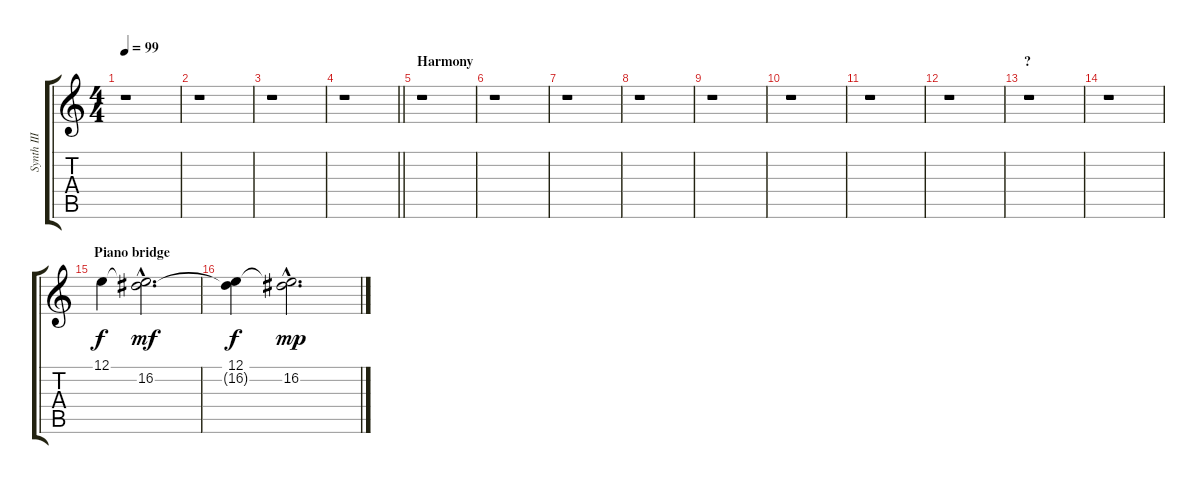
\track ("Synth III" "Synth III") {instrument stringensemble1}
\staff {score tabs}
\tuning (E4 B3 G3 D3 A2 E2) {hide}
\ts (4 4)
\tempo 99
\clef g2
\ks c
r.1{dy mp} |
r.1 |
r.1 |
\barLineRight lightlight
r.1 |
\section ("" "Harmony")
r.1 |
r.1 |
r.1 |
r.1 |
r.1 |
r.1 |
r.1 |
r.1 |
\section ("" "?")
r.1 |
r.1 |
\section ("" "Piano bridge")
12.1.4{dy f volume 8} (12.1{hac t} 16.2{hac}).2{d dy mf} |
(12.1 16.2{t}).4{dy f} (12.1{hac t} 16.2{hac}).2{d dy mp}
